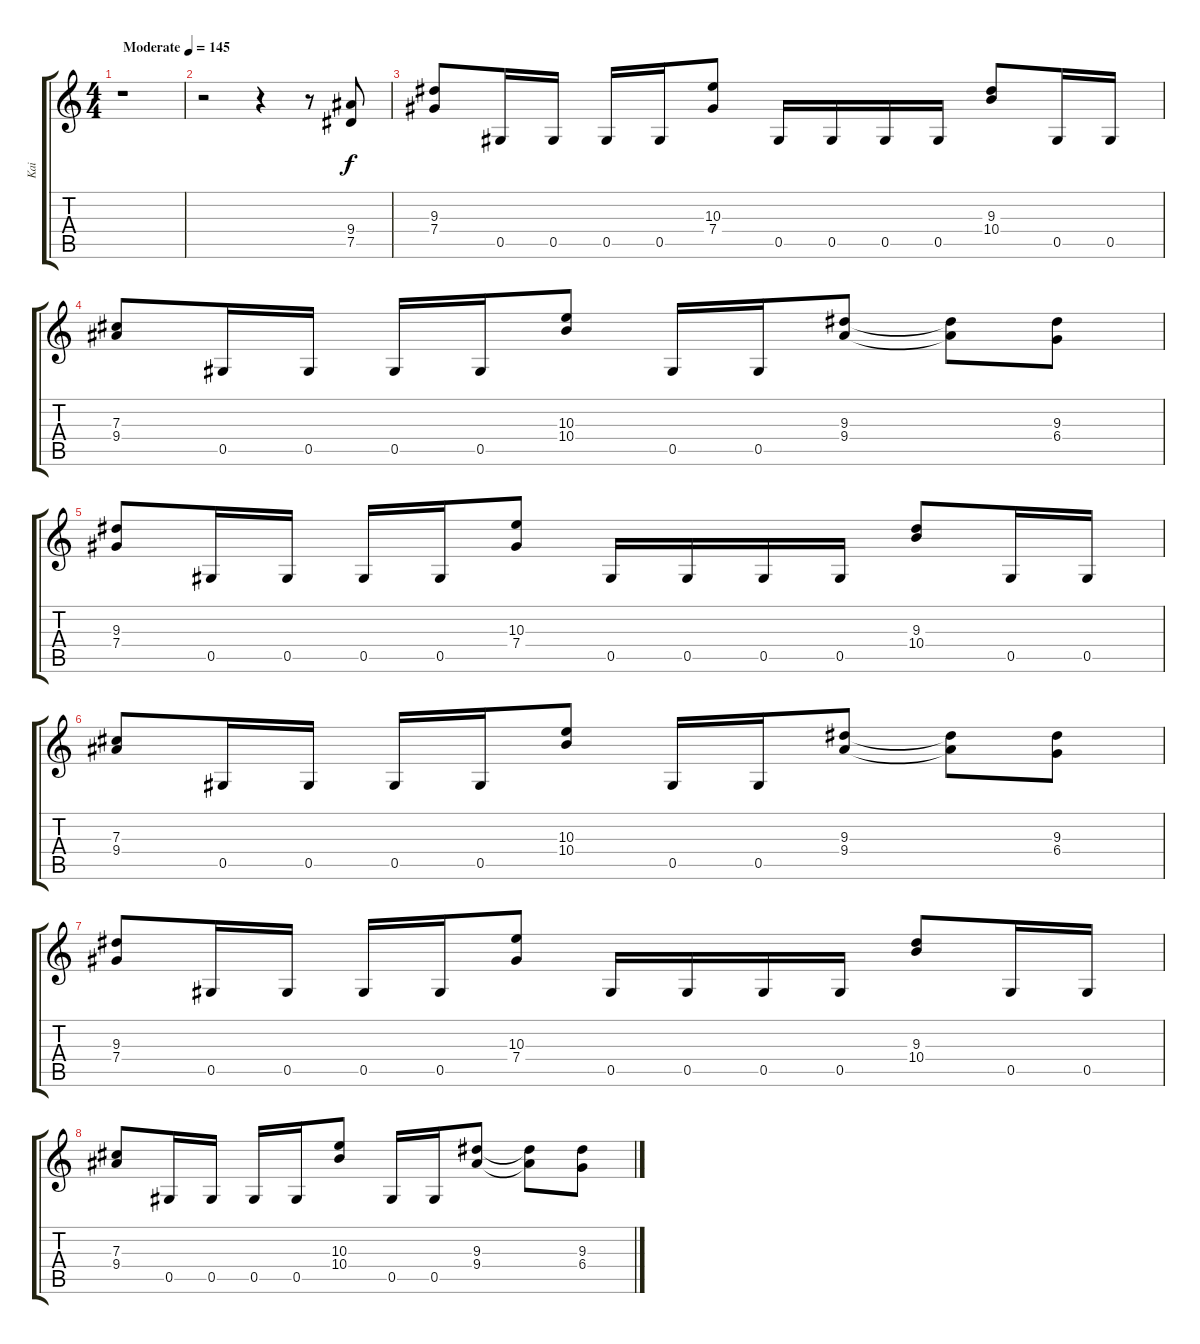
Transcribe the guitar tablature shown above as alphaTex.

\track ("Kai" "Kai") {instrument distortionguitar}
\staff {score tabs}
\tuning (Eb4 Bb3 Gb3 Db3 Ab2 Eb2) {hide}
\ts (4 4)
\tempo (145 "Moderate")
\clef g2
\ks c
r.1{dy f instrument distortionguitar} |
r.2 r.4 r.8 (9.4 7.5).8 |
(9.3 7.4).8 0.5.16 0.5.16 0.5.16 0.5.16 (10.3 7.4).8 0.5.16 0.5.16 0.5.16 0.5.16 (9.3 10.4).8 0.5.16 0.5.16 |
(7.3 9.4).8 0.5.16 0.5.16 0.5.16 0.5.16 (10.3 10.4).8 0.5.16 0.5.16 (9.3 9.4).8 (9.3{t} 9.4{t}).8 (9.3 6.4).8 |
(9.3 7.4).8 0.5.16 0.5.16 0.5.16 0.5.16 (10.3 7.4).8 0.5.16 0.5.16 0.5.16 0.5.16 (9.3 10.4).8 0.5.16 0.5.16 |
(7.3 9.4).8 0.5.16 0.5.16 0.5.16 0.5.16 (10.3 10.4).8 0.5.16 0.5.16 (9.3 9.4).8 (9.3{t} 9.4{t}).8 (9.3 6.4).8 |
(9.3 7.4).8 0.5.16 0.5.16 0.5.16 0.5.16 (10.3 7.4).8 0.5.16 0.5.16 0.5.16 0.5.16 (9.3 10.4).8 0.5.16 0.5.16 |
(7.3 9.4).8 0.5.16 0.5.16 0.5.16 0.5.16 (10.3 10.4).8 0.5.16 0.5.16 (9.3 9.4).8 (9.3{t} 9.4{t}).8 (9.3 6.4).8
